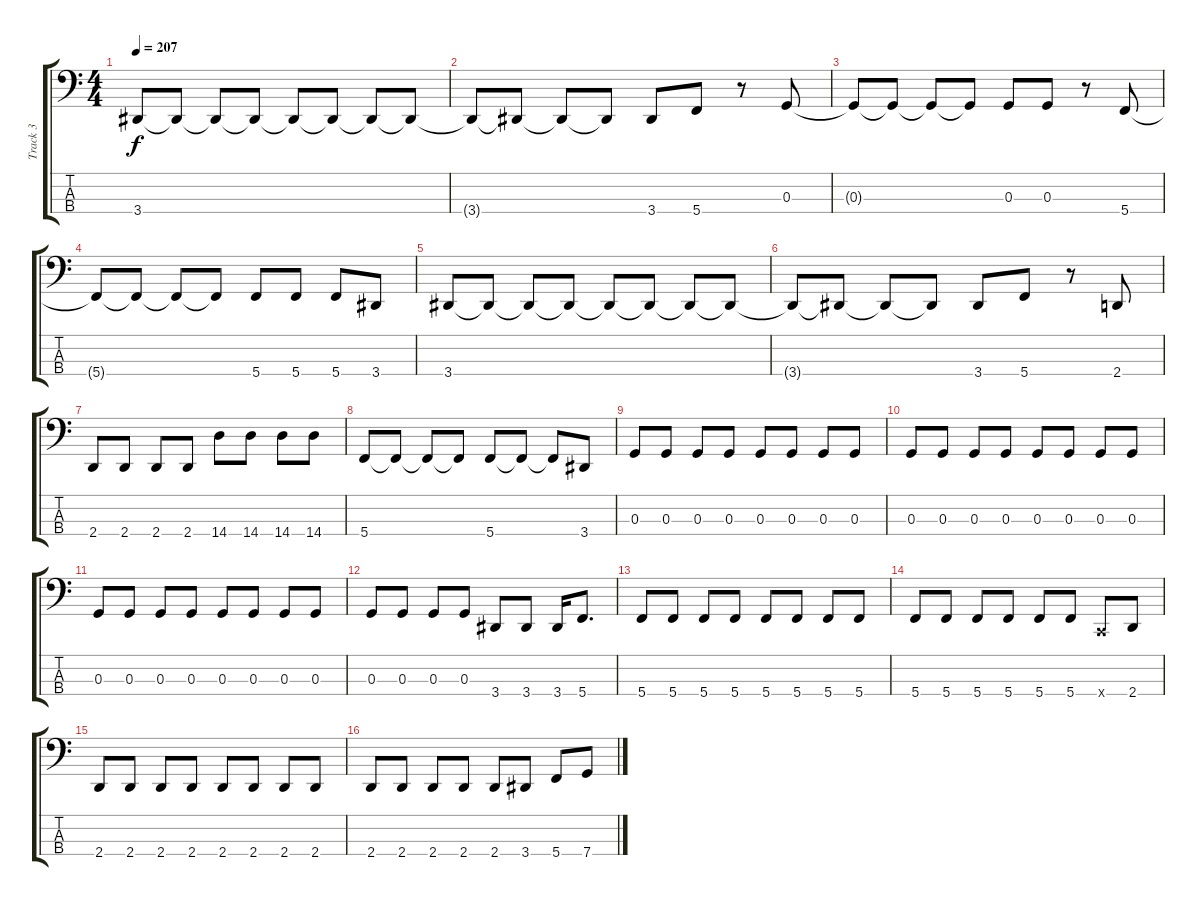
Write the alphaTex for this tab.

\track ("Track 3" "Track 3") {instrument electricbassfinger}
\staff {score tabs}
\tuning (F2 C2 G1 C1) {hide}
\ts (4 4)
\tempo 207
\clef f4
\ks c
3.4{t}.8{dy f} 3.4{t}.8 3.4{t}.8 3.4{t}.8 3.4{t}.8 3.4{t}.8 3.4{t}.8 3.4{t}.8 |
3.4{t}.8 3.4{t}.8 3.4{t}.8 3.4{t}.8 3.4.8 5.4.8 r.8 0.3.8 |
0.3{t}.8 0.3{t}.8 0.3{t}.8 0.3{t}.8 0.3.8 0.3.8 r.8 5.4.8 |
5.4{t}.8 5.4{t}.8 5.4{t}.8 5.4{t}.8 5.4.8 5.4.8 5.4.8 3.4.8 |
3.4.8 3.4{t}.8 3.4{t}.8 3.4{t}.8 3.4{t}.8 3.4{t}.8 3.4{t}.8 3.4{t}.8 |
3.4{t}.8 3.4{t}.8 3.4{t}.8 3.4{t}.8 3.4.8 5.4.8 r.8 2.4.8 |
2.4.8 2.4.8 2.4.8 2.4.8 14.4.8 14.4.8 14.4.8 14.4.8 |
5.4.8 5.4{t}.8 5.4{t}.8 5.4{t}.8 5.4.8 5.4{t}.8 5.4{t}.8 3.4.8 |
0.3.8 0.3.8 0.3.8 0.3.8 0.3.8 0.3.8 0.3.8 0.3.8 |
0.3.8 0.3.8 0.3.8 0.3.8 0.3.8 0.3.8 0.3.8 0.3.8 |
0.3.8 0.3.8 0.3.8 0.3.8 0.3.8 0.3.8 0.3.8 0.3.8 |
0.3.8 0.3.8 0.3.8 0.3.8 3.4.8 3.4.8 3.4.16 5.4.8{d} |
5.4.8 5.4.8 5.4.8 5.4.8 5.4.8 5.4.8 5.4.8 5.4.8 |
5.4.8 5.4.8 5.4.8 5.4.8 5.4.8 5.4.8 0.4{x}.8 2.4.8 |
2.4.8 2.4.8 2.4.8 2.4.8 2.4.8 2.4.8 2.4.8 2.4.8 |
2.4.8 2.4.8 2.4.8 2.4.8 2.4.8 3.4.8 5.4.8 7.4.8
